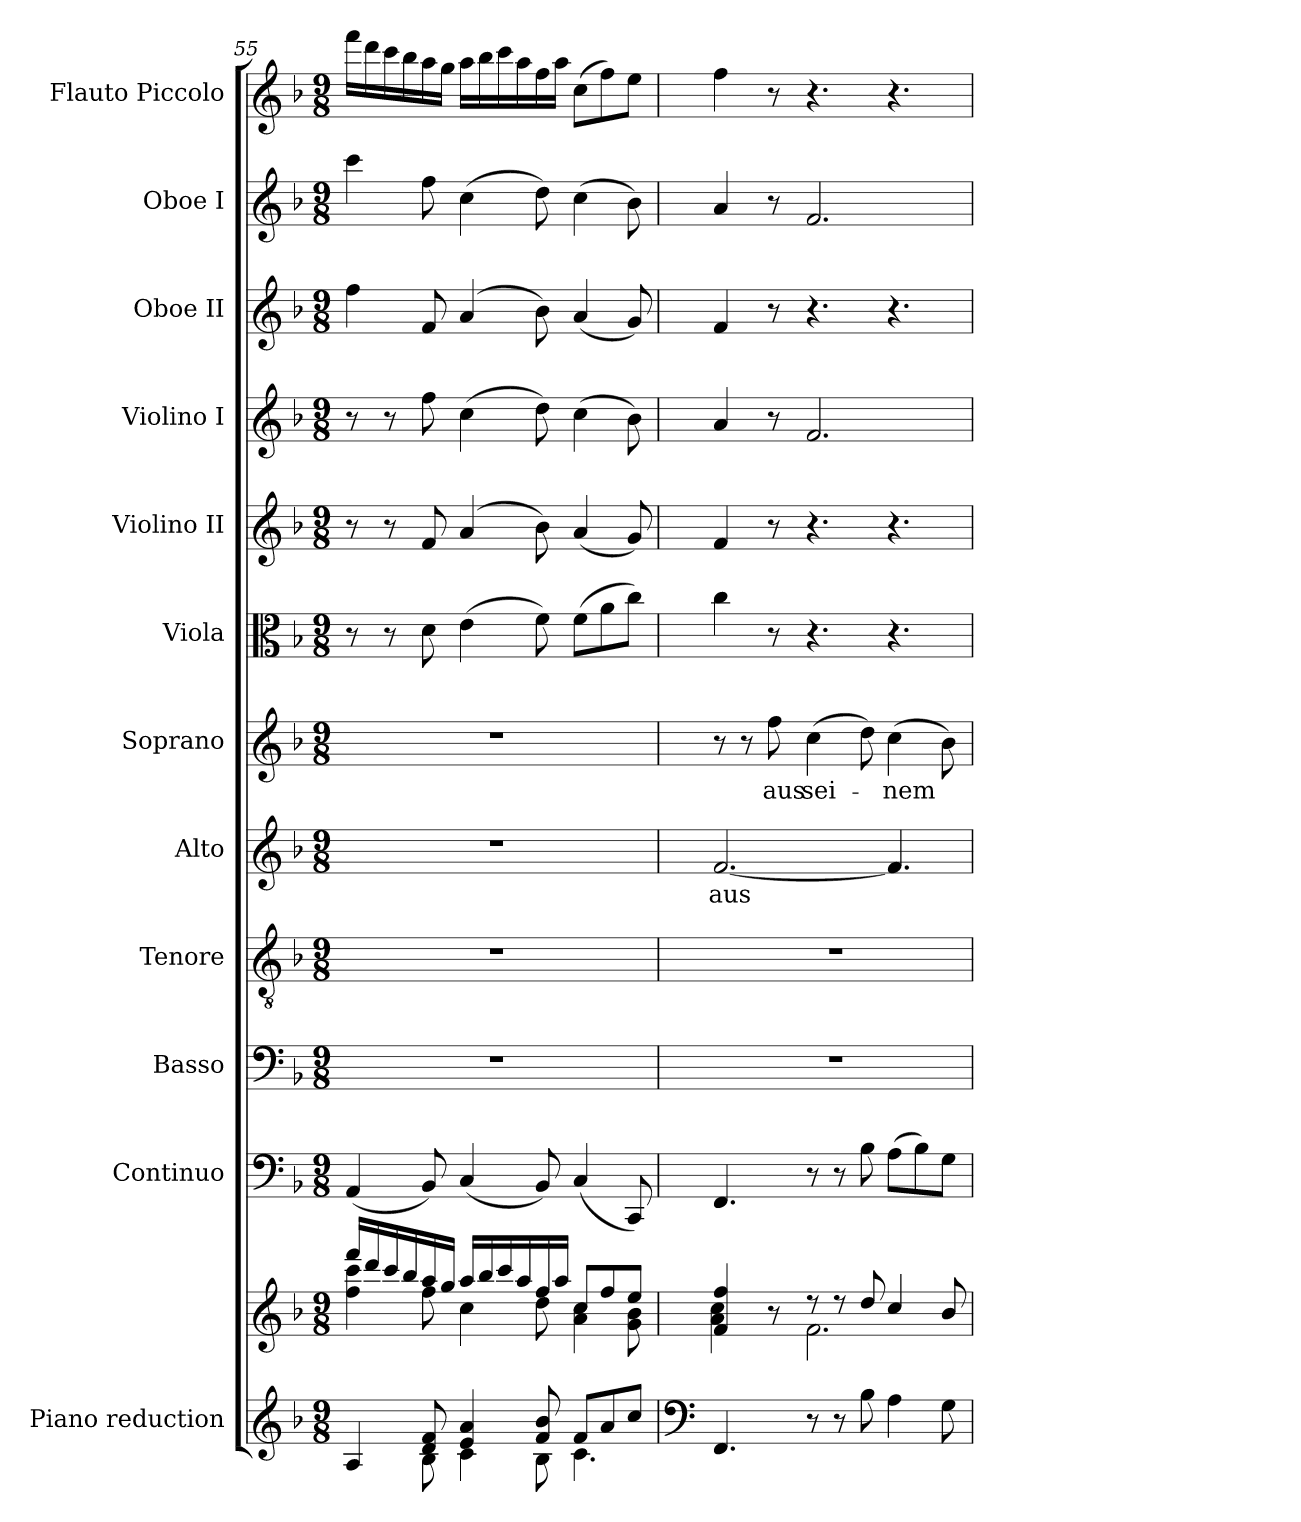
**kern	**kern	**kern	**kern	**kern	**kern	**text	**kern	**text	**kern	**kern	**kern	**kern	**kern	**kern
*part12	*part12	*part11	*part10	*part9	*part8	*part8	*part7	*part7	*part6	*part5	*part4	*part3	*part2	*part1
*staff13	*staff12	*staff11	*staff10	*staff9	*staff8	*staff8	*staff7	*staff7	*staff6	*staff5	*staff4	*staff3	*staff2	*staff1
*I"Piano reduction	*	*I"Continuo	*I"Basso	*I"Tenore	*I"Alto	*	*I"Soprano	*	*I"Viola	*I"Violino II	*I"Violino I	*I"Oboe II	*I"Oboe I	*I"Flauto Piccolo
*I'Pno	*	*	*	*	*	*	*	*	*	*	*	*I'Ob	*I'Ob	*I'Picc
*clefG2	*clefG2	*clefF4	*clefF4	*clefGv2	*clefG2	*	*clefG2	*	*clefC3	*clefG2	*clefG2	*clefG2	*clefG2	*clefG2
*	*	*	*	*	*	*	*	*	*	*	*	*	*	*ITrd-7c-12
*k[b-]	*k[b-]	*k[b-]	*k[b-]	*k[b-]	*k[b-]	*	*k[b-]	*	*k[b-]	*k[b-]	*k[b-]	*k[b-]	*k[b-]	*k[b-]
*M9/8	*M9/8	*M9/8	*M9/8	*M9/8	*M9/8	*	*M9/8	*	*M9/8	*M9/8	*M9/8	*M9/8	*M9/8	*M9/8
=55	=55	=55	=55	=55	=55	=55	=55	=55	=55	=55	=55	=55	=55	=55
*^	*^	*	*	*	*	*	*	*	*	*	*	*	*	*
4A/	4ryy	16fff/LL	4ff\ 4ccc\	(<4AA/	8%9r	8%9r	8%9r	.	8%9r	.	8r	8r	8r	4ff\	4ccc\	16ffff\LL
.	.	16ddd/	.	.	.	.	.	.	.	.	.	.	.	.	.	16dddd\
.	.	16ccc/	.	.	.	.	.	.	.	.	8r	8r	8r	.	.	16cccc\
.	.	16bb-/	.	.	.	.	.	.	.	.	.	.	.	.	.	16bbb-\
8d/ 8f/	8B-\	16aa/	8ff\	8BB-/)	.	.	.	.	.	.	8d\	8f/	8ff\	8f/	8ff\	16aaa\
.	.	16gg/JJ	.	.	.	.	.	.	.	.	.	.	.	.	.	16ggg\JJ
4e/ 4a/	4c\	16aa/LL	4cc\	(<4C/	.	.	.	.	.	.	(>4e\	(>4a/	(>4cc\	(>4a/	(>4cc\	16aaa\LL
.	.	16bb-/	.	.	.	.	.	.	.	.	.	.	.	.	.	16bbb-\
.	.	16ccc/	.	.	.	.	.	.	.	.	.	.	.	.	.	16cccc\
.	.	16aa/	.	.	.	.	.	.	.	.	.	.	.	.	.	16aaa\
8f/ 8b-/	8B-\	16ff/	8dd\	8BB-/)	.	.	.	.	.	.	8f\)	8b-\)	8dd\)	8b-\)	8dd\)	16fff\
.	.	16aa/JJ	.	.	.	.	.	.	.	.	.	.	.	.	.	16aaa\JJ
8f/L	4.c\	8cc/L	4a\ 4cc\	(<4C/	.	.	.	.	.	.	(>8f\L	(<4a/	(>4cc\	(<4a/	(>4cc\	(>8ccc\L
8a/	.	8ff/	.	.	.	.	.	.	.	.	8a\	.	.	.	.	8fff\)
8cc/J	.	8ee/J	8g\ 8b-\	8CC/)	.	.	.	.	.	.	8cc\J)	8g/)	8b-\)	8g/)	8b-\)	8eee\J
*v	*v	*	*	*	*	*	*	*	*	*	*	*	*	*	*	*
!!LO:PB:g=z
=56	=56	=56	=56	=56	=56	=56	=56	=56	=56	=56	=56	=56	=56	=56	=56
*clefF4	*	*	*	*	*	*	*	*	*	*	*	*	*	*	*
!	!	!	!	!	!	!	!LO:LY:b	!	!	!	!	!	!	!	!
4.FF/	4f/ 4ff/	4a\ 4cc\	4.FF/	8%9r	8%9r	[2.f/	aus	8r	.	4cc\	4f/	4a/	4f/	4a/	4fff\
.	.	.	.	.	.	.	.	8r	.	.	.	.	.	.	.
!	!	!	!	!	!	!	!	!	!LO:LY:b	!	!	!	!	!	!
.	8r	8ryy	.	.	.	.	.	8ff\	aus	8r	8r	8r	8r	8r	8r
!	!	!	!	!	!	!	!	!	!LO:LY:b	!	!	!	!	!	!
8r	8r	2.f\	8r	.	.	.	.	(>4cc\	sei-	4.r	4.r	2.f/	4.r	2.f/	4.r
8r	8r	.	8r	.	.	.	.	.	.	.	.	.	.	.	.
8B-\	8dd/	.	8B-\	.	.	.	.	8dd\)	.	.	.	.	.	.	.
!	!	!	!	!	!	!	!	!	!LO:LY:b	!	!	!	!	!	!
4A\	4cc/	.	(>8A\L	.	.	4.f/]	.	(>4cc\	-nem	4.r	4.r	.	4.r	.	4.r
.	.	.	8B-\)	.	.	.	.	.	.	.	.	.	.	.	.
8G\	8b-/	.	8G\J	.	.	.	.	8b-\)	.	.	.	.	.	.	.
*	*v	*v	*	*	*	*	*	*	*	*	*	*	*	*	*
=	=	=	=	=	=	=	=	=	=	=	=	=	=	=
*-	*-	*-	*-	*-	*-	*-	*-	*-	*-	*-	*-	*-	*-	*-
